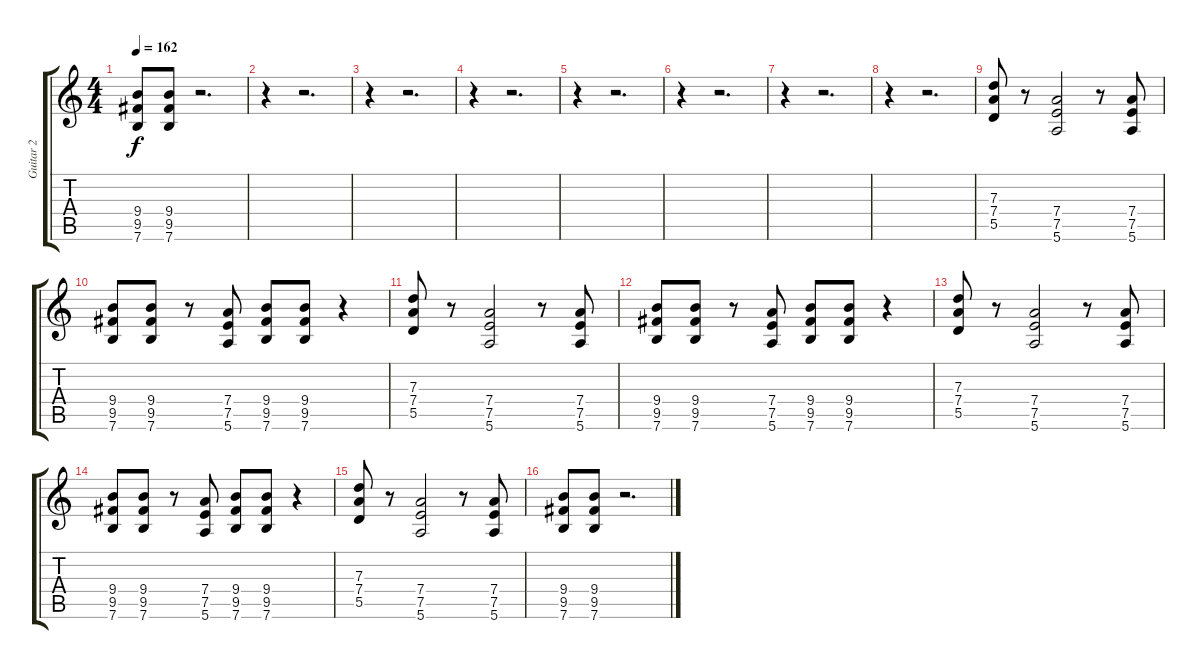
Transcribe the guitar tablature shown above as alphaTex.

\track ("Guitar 2" "Guitar 2") {instrument overdrivenguitar}
\staff {score tabs}
\tuning (E4 B3 G3 D3 A2 E2) {hide}
\ts (4 4)
\tempo 162
\clef g2
\ks c
(9.4 9.5 7.6).8{dy f} (9.4 9.5 7.6).8 r.2{d} |
r.4 r.2{d} |
r.4 r.2{d} |
r.4 r.2{d} |
r.4 r.2{d} |
r.4 r.2{d} |
r.4 r.2{d} |
r.4 r.2{d} |
(7.3 7.4 5.5).8 r.8 (7.4 7.5 5.6).2 r.8 (7.4 7.5 5.6).8 |
(9.4 9.5 7.6).8 (9.4 9.5 7.6).8 r.8 (7.4 7.5 5.6).8 (9.4 9.5 7.6).8 (9.4 9.5 7.6).8 r.4 |
(7.3 7.4 5.5).8 r.8 (7.4 7.5 5.6).2 r.8 (7.4 7.5 5.6).8 |
(9.4 9.5 7.6).8 (9.4 9.5 7.6).8 r.8 (7.4 7.5 5.6).8 (9.4 9.5 7.6).8 (9.4 9.5 7.6).8 r.4 |
(7.3 7.4 5.5).8 r.8 (7.4 7.5 5.6).2 r.8 (7.4 7.5 5.6).8 |
(9.4 9.5 7.6).8 (9.4 9.5 7.6).8 r.8 (7.4 7.5 5.6).8 (9.4 9.5 7.6).8 (9.4 9.5 7.6).8 r.4 |
(7.3 7.4 5.5).8 r.8 (7.4 7.5 5.6).2 r.8 (7.4 7.5 5.6).8 |
(9.4 9.5 7.6).8 (9.4 9.5 7.6).8 r.2{d}
